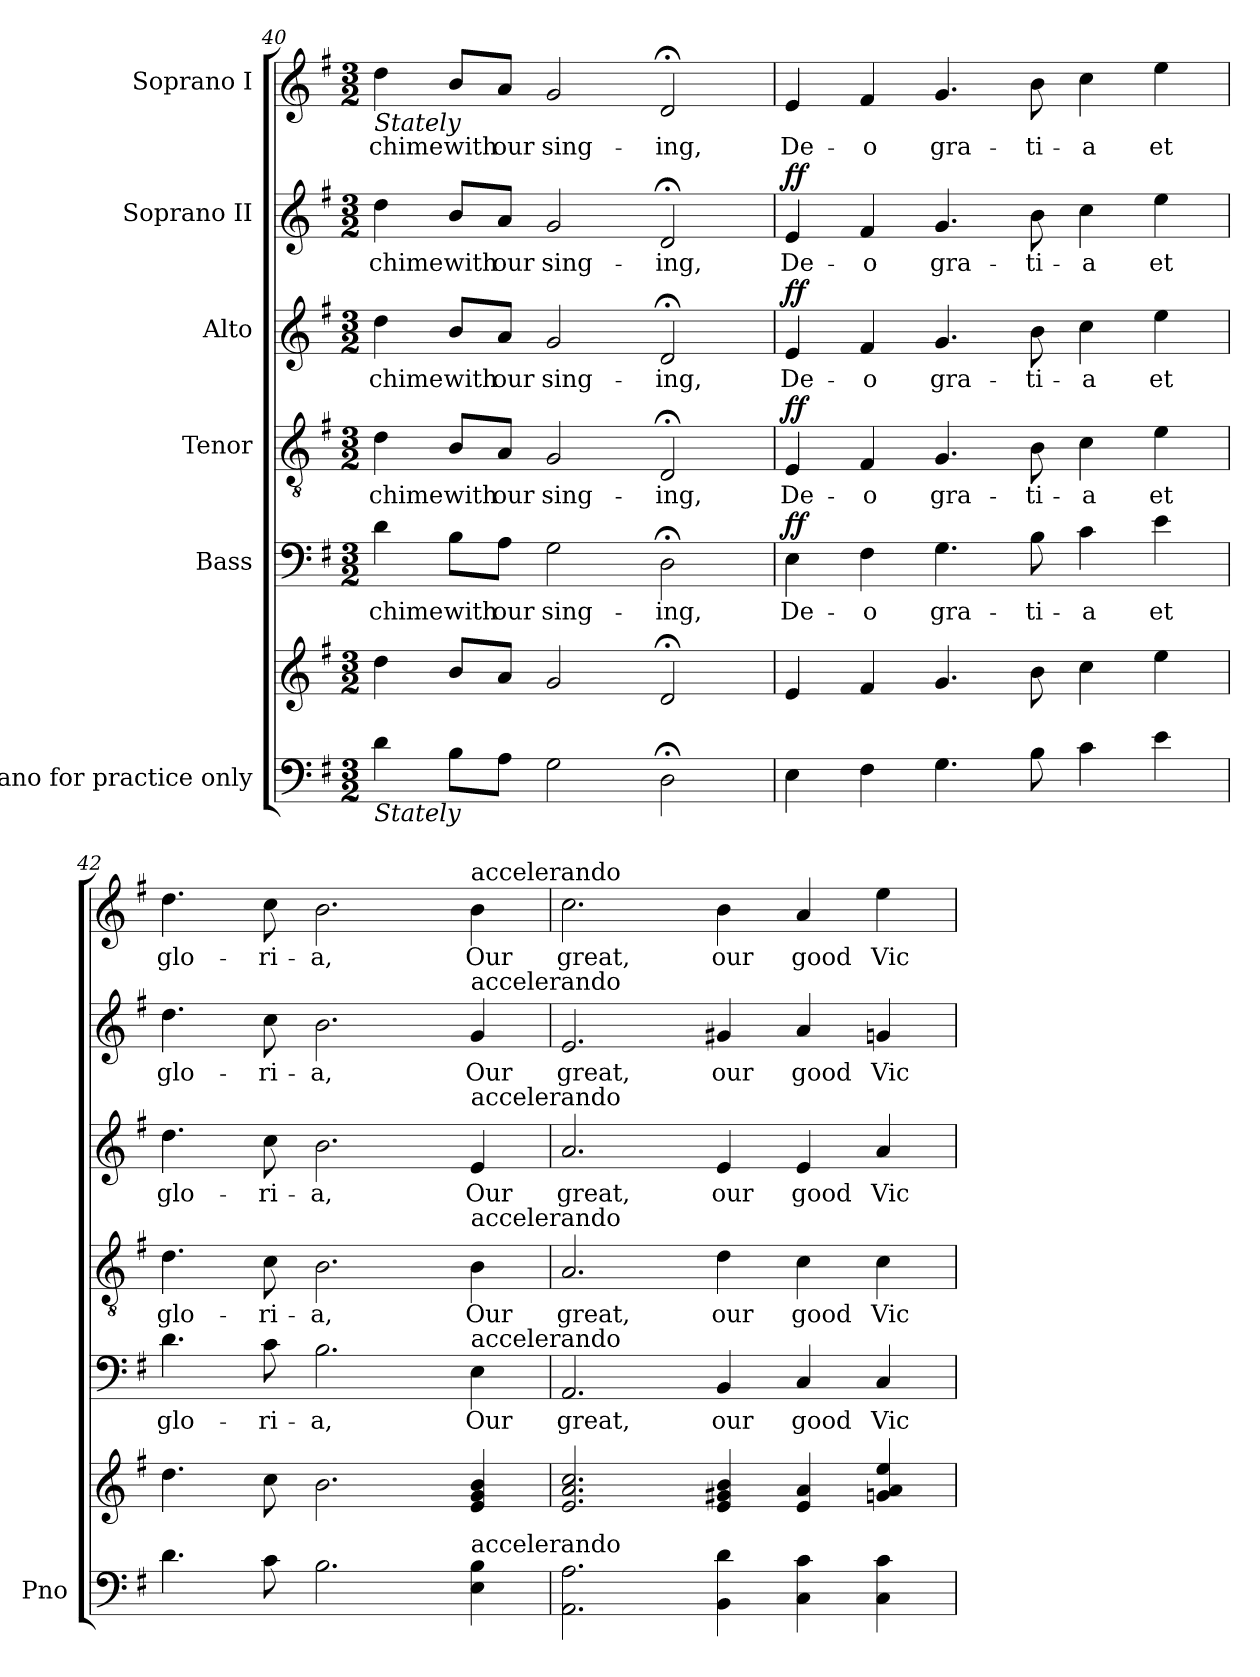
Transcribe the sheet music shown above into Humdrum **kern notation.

**kern	**kern	**dynam	**kern	**text	**dynam	**kern	**text	**dynam	**kern	**text	**dynam	**kern	**text	**dynam	**kern	**text	**dynam
*part6	*part6	*part6	*part5	*part5	*part5	*part4	*part4	*part4	*part3	*part3	*part3	*part2	*part2	*part2	*part1	*part1	*part1
*staff7	*staff6	*staff6/7	*staff5	*staff5	*staff5	*staff4	*staff4	*staff4	*staff3	*staff3	*staff3	*staff2	*staff2	*staff2	*staff1	*staff1	*staff1
*I"Piano for practice only	*	*	*I"Bass	*	*	*I"Tenor	*	*	*I"Alto	*	*	*I"Soprano II	*	*	*I"Soprano I	*	*
*I'Pno	*	*	*	*	*	*	*	*	*	*	*	*	*	*	*	*	*
!!LO:PB:g=z
*clefF4	*clefG2	*	*clefF4	*	*	*clefGv2	*	*	*clefG2	*	*	*clefG2	*	*	*clefG2	*	*
*k[f#]	*k[f#]	*	*k[f#]	*	*	*k[f#]	*	*	*k[f#]	*	*	*k[f#]	*	*	*k[f#]	*	*
*M3/2	*M3/2	*	*M3/2	*	*	*M3/2	*	*	*M3/2	*	*	*M3/2	*	*	*M3/2	*	*
=40	=40	=40	=40	=40	=40	=40	=40	=40	=40	=40	=40	=40	=40	=40	=40	=40	=40
!	!	!	!	!	!	!	!	!	!	!	!	!	!	!	!LO:TX:b:i:t=Stately	!	!
!LO:TX:b:i:t=Stately	!	!	!	!	!	!	!	!	!	!	!	!	!	!	!	!	!
!	!	!	!	!LO:LY:b	!	!	!LO:LY:b	!	!	!LO:LY:b	!	!	!LO:LY:b	!	!	!LO:LY:b	!
4d\	4dd\	.	4d\	chime	.	4d\	chime	.	4dd\	chime	.	4dd\	chime	.	4dd\	chime	.
!	!	!	!	!LO:LY:b	!	!	!LO:LY:b	!	!	!LO:LY:b	!	!	!LO:LY:b	!	!	!LO:LY:b	!
8B\L	8b/L	.	8B\L	with	.	8B/L	with	.	8b/L	with	.	8b/L	with	.	8b/L	with	.
!	!	!	!	!LO:LY:b	!	!	!LO:LY:b	!	!	!LO:LY:b	!	!	!LO:LY:b	!	!	!LO:LY:b	!
8A\J	8a/J	.	8A\J	our	.	8A/J	our	.	8a/J	our	.	8a/J	our	.	8a/J	our	.
!	!	!	!	!LO:LY:b	!	!	!LO:LY:b	!	!	!LO:LY:b	!	!	!LO:LY:b	!	!	!LO:LY:b	!
2G\	2g/	.	2G\	sing-	.	2G/	sing-	.	2g/	sing-	.	2g/	sing-	.	2g/	sing-	.
!	!	!	!	!LO:LY:b	!	!	!LO:LY:b	!	!	!LO:LY:b	!	!	!LO:LY:b	!	!	!LO:LY:b	!
2D;<\	2d;</	.	2D;<\	-ing,	.	2D;</	-ing,	.	2d;</	-ing,	.	2d;</	-ing,	.	2d;</	-ing,	.
=41	=41	=41	=41	=41	=41	=41	=41	=41	=41	=41	=41	=41	=41	=41	=41	=41	=41
!	!	!LO:DY:a=2	!	!LO:LY:b	!	!	!LO:LY:b	!	!	!LO:LY:b	!	!	!LO:LY:b	!	!	!LO:LY:b	!
!	!	!LO:DY:n=1:a=2	!	!	!LO:DY:a	!	!	!LO:DY:a	!	!	!LO:DY:a	!	!	!LO:DY:a	!	!	!LO:DY:a
!	!	!	!	!	!	!	!	!	!	!	!	!	!	!	!	!	!LO:DY:n=1:a
4E\	4e/	ff other-dynamics	4E\	De-	ff	4E/	De-	ff	4e/	De-	ff	4e/	De-	ff	4e/	De-	ff other-dynamics
!	!	!	!	!LO:LY:b	!	!	!LO:LY:b	!	!	!LO:LY:b	!	!	!LO:LY:b	!	!	!LO:LY:b	!
4F#\	4f#/	.	4F#\	-o	.	4F#/	-o	.	4f#/	-o	.	4f#/	-o	.	4f#/	-o	.
!	!	!	!	!LO:LY:b	!	!	!LO:LY:b	!	!	!LO:LY:b	!	!	!LO:LY:b	!	!	!LO:LY:b	!
4.G\	4.g/	.	4.G\	gra-	.	4.G/	gra-	.	4.g/	gra-	.	4.g/	gra-	.	4.g/	gra-	.
!	!	!	!	!LO:LY:b	!	!	!LO:LY:b	!	!	!LO:LY:b	!	!	!LO:LY:b	!	!	!LO:LY:b	!
8B\	8b\	.	8B\	-ti-	.	8B\	-ti-	.	8b\	-ti-	.	8b\	-ti-	.	8b\	-ti-	.
!	!	!	!	!LO:LY:b	!	!	!LO:LY:b	!	!	!LO:LY:b	!	!	!LO:LY:b	!	!	!LO:LY:b	!
4c\	4cc\	.	4c\	-a	.	4c\	-a	.	4cc\	-a	.	4cc\	-a	.	4cc\	-a	.
!	!	!	!	!LO:LY:b	!	!	!LO:LY:b	!	!	!LO:LY:b	!	!	!LO:LY:b	!	!	!LO:LY:b	!
4e\	4ee\	.	4e\	et	.	4e\	et	.	4ee\	et	.	4ee\	et	.	4ee\	et	.
=42	=42	=42	=42	=42	=42	=42	=42	=42	=42	=42	=42	=42	=42	=42	=42	=42	=42
!	!	!	!	!LO:LY:b	!	!	!LO:LY:b	!	!	!LO:LY:b	!	!	!LO:LY:b	!	!	!LO:LY:b	!
4.d\	4.dd\	.	4.d\	glo-	.	4.d\	glo-	.	4.dd\	glo-	.	4.dd\	glo-	.	4.dd\	glo-	.
!	!	!	!	!LO:LY:b	!	!	!LO:LY:b	!	!	!LO:LY:b	!	!	!LO:LY:b	!	!	!LO:LY:b	!
8c\	8cc\	.	8c\	-ri-	.	8c\	-ri-	.	8cc\	-ri-	.	8cc\	-ri-	.	8cc\	-ri-	.
!	!	!	!	!LO:LY:b	!	!	!LO:LY:b	!	!	!LO:LY:b	!	!	!LO:LY:b	!	!	!LO:LY:b	!
2.B\	2.b\	.	2.B\	-a,	.	2.B\	-a,	.	2.b\	-a,	.	2.b\	-a,	.	2.b\	-a,	.
!	!	!	!	!	!	!	!	!	!	!	!	!	!	!	!LO:TX:a:t=accelerando	!	!
!	!	!	!	!	!	!	!	!	!	!	!	!LO:TX:a:t=accelerando	!	!	!	!	!
!	!	!	!	!	!	!	!	!	!LO:TX:a:t=accelerando	!	!	!	!	!	!	!	!
!	!	!	!	!	!	!LO:TX:a:t=accelerando	!	!	!	!	!	!	!	!	!	!	!
!	!	!	!LO:TX:a:t=accelerando	!	!	!	!	!	!	!	!	!	!	!	!	!	!
!LO:TX:a:t=accelerando	!	!	!	!	!	!	!	!	!	!	!	!	!	!	!	!	!
!	!	!	!	!LO:LY:b	!	!	!LO:LY:b	!	!	!LO:LY:b	!	!	!LO:LY:b	!	!	!LO:LY:b	!
4E\ 4B\	4e/ 4g/ 4b/	.	4E\	Our	.	4B\	Our	.	4e/	Our	.	4g/	Our	.	4b\	Our	.
!!LO:PB:g=z
=43	=43	=43	=43	=43	=43	=43	=43	=43	=43	=43	=43	=43	=43	=43	=43	=43	=43
!	!	!	!	!LO:LY:b	!	!	!LO:LY:b	!	!	!LO:LY:b	!	!	!LO:LY:b	!	!	!LO:LY:b	!
2.AA\ 2.A\	2.e/ 2.a/ 2.cc/	.	2.AA/	great,	.	2.A/	great,	.	2.a/	great,	.	2.e/	great,	.	2.cc\	great,	.
!	!	!	!	!LO:LY:b	!	!	!LO:LY:b	!	!	!LO:LY:b	!	!	!LO:LY:b	!	!	!LO:LY:b	!
4BB\ 4d\	4e/ 4g#X/ 4b/	.	4BB/	our	.	4d\	our	.	4e/	our	.	4g#X/	our	.	4b\	our	.
!	!	!	!	!LO:LY:b	!	!	!LO:LY:b	!	!	!LO:LY:b	!	!	!LO:LY:b	!	!	!LO:LY:b	!
4C\ 4c\	4e/ 4a/	.	4C/	good	.	4c\	good	.	4e/	good	.	4a/	good	.	4a/	good	.
!	!	!	!	!LO:LY:b	!	!	!LO:LY:b	!	!	!LO:LY:b	!	!	!LO:LY:b	!	!	!LO:LY:b	!
4C\ 4c\	4gn/ 4a/ 4ee/	.	4C/	Vic-	.	4c\	Vic-	.	4a/	Vic-	.	4gn/	Vic-	.	4ee\	Vic-	.
=	=	=	=	=	=	=	=	=	=	=	=	=	=	=	=	=	=
*-	*-	*-	*-	*-	*-	*-	*-	*-	*-	*-	*-	*-	*-	*-	*-	*-	*-
